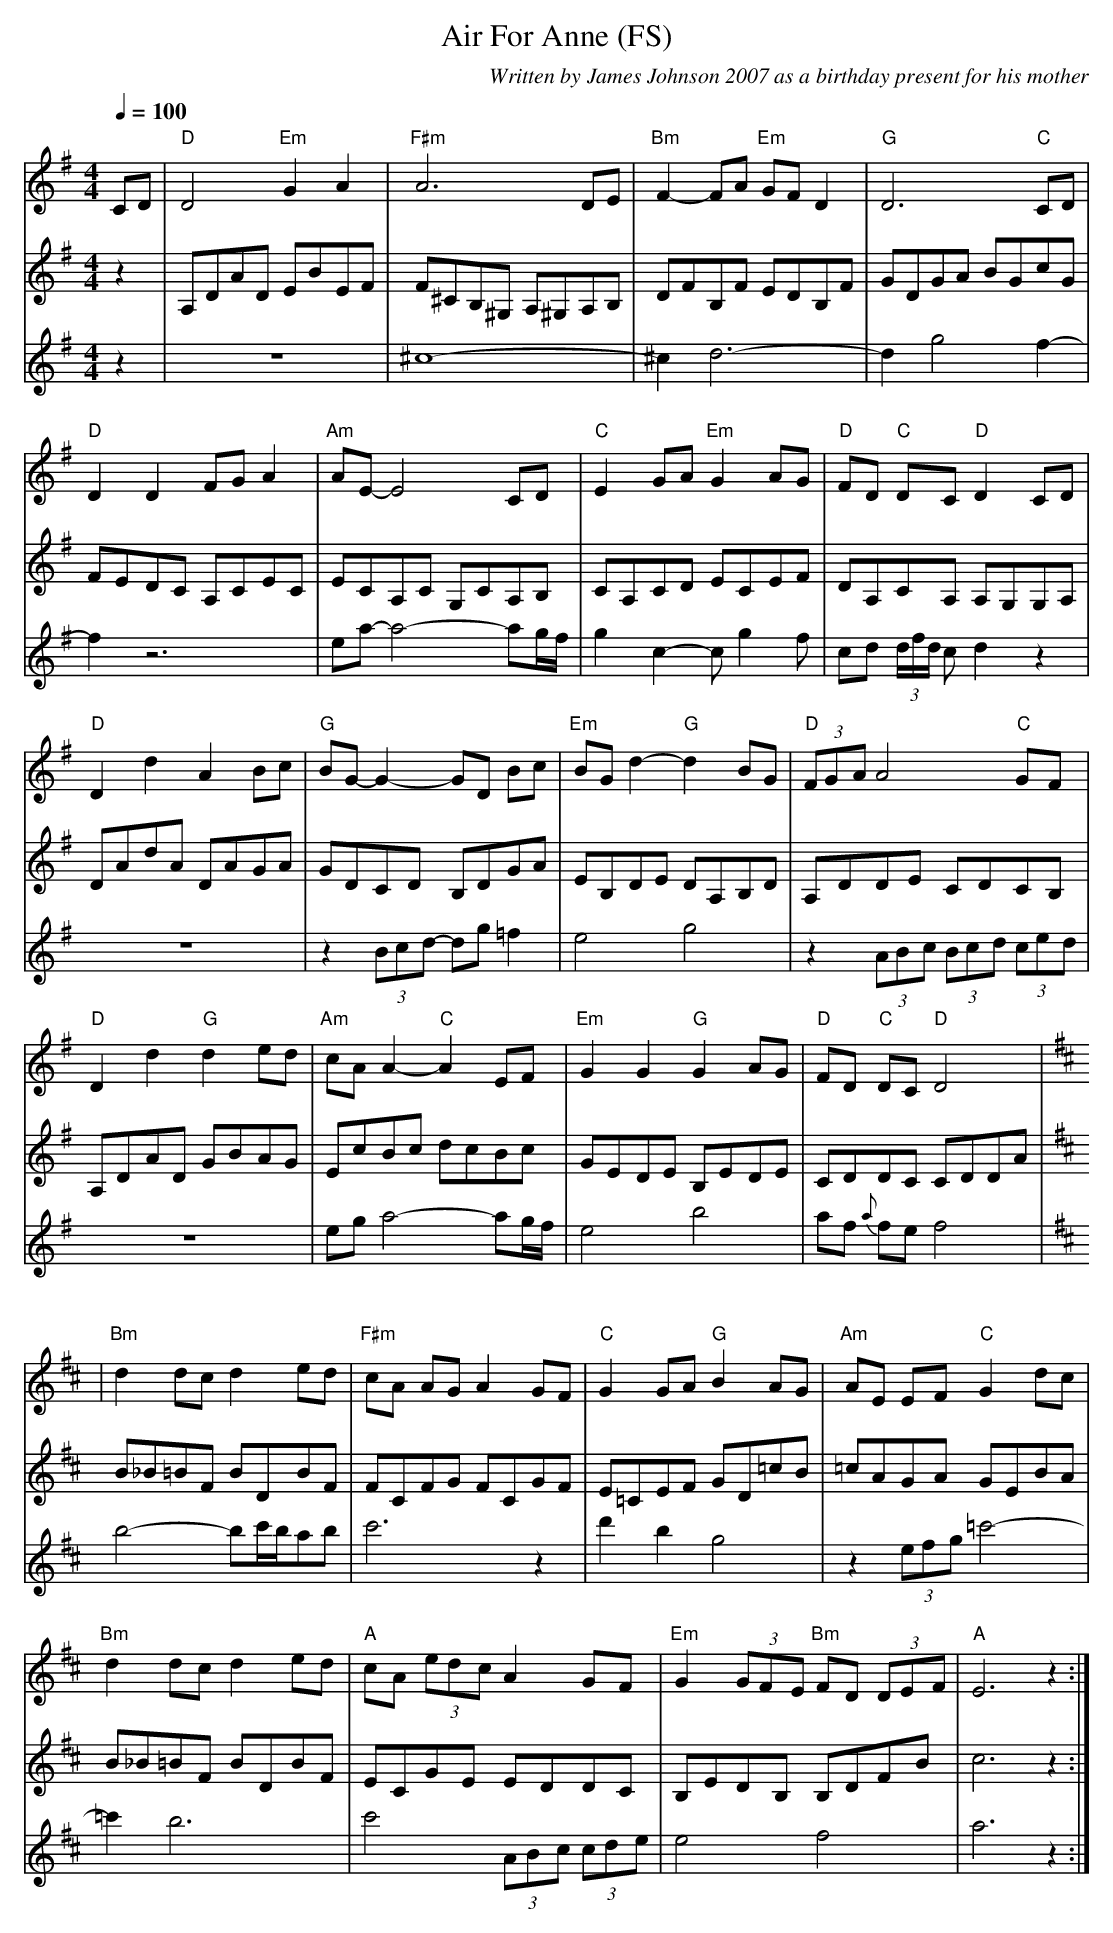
X:1
T:Air For Anne (FS)
C:Written by James Johnson 2007 as a birthday present for his mother
M:4/4
L:1/4
Q:100
V:1
K:G
C/D/|"D"D2 "Em"GA|"F#m"A3D/E/|"Bm"F- F/A/ "Em"G/F/ D|"G"D3 "C"C/D/|
"D"DD F/G/ A|"Am"A/E/-E2 C/D/|"C"E G/A/ "Em"G A/G/|"D"F/D/ "C"D/C/"D"D C/D/|
"D"DdAB/c/|"G"B/G/-G-G/D/ B/c/|"Em"B/G/d-"G"d B/G/|"D"(3F/G/A/ A2 "C"G/F/|
"D"Dd"G"de/d/|"Am"c/A/A-"C"AE/F/|"Em"GG"G"GA/G/|"D"F/D/ "C"D/C/"D"D2|
K:D
|"Bm"dd/c/de/d/|"F#m"c/A/ A/G/A G/F/|"C"G G/A/ "G"B A/G/|"Am"A/E/ E/F/"C"G d/c/|
"Bm"dd/c/de/d/|"A"c/A/ (3e/d/c/ A G/F/|"Em"G (3G/F/E/ "Bm"F/D/ (3D/E/F/|"A"E3z:|
V:2
K:G
z|A,/2,D/2A/2D/2 E/2B/2E/2F/2|F/2^C/2B,/2^G,/2 A,/2^G,/2A,/2B,/2|D/F/B,/F/ E/D/B,/F/|G/D/G/A/ B/G/c/G/|
F/E/D/C/ A,/C/E/C/|E/C/A,/C/ G,/C/A,/B,/|C/A,/C/D/ E/C/E/F/|D/A,/C/A,/ A,/G,/G,/A,/|
D/A/d/A/ D/A/G/A/|G/D/C/D/ B,/D/G/A/|E/B,/D/E/ D/A,/B,/D/|A,/d,/d,/e,/ c,/d,/c,/B,/|
A,/2,D/2A/2D/2 G/B/A/G/|E/c/B/c/ d/c/B/c/|G/E/D/E/ B,/E/D/E/|C/D/D/C/ C/D/D/A/|
K:D
B/_B/=B/F/ B/D/B/F/|F/C/F/G/ F/C/G/F/|E/=C/E/F/ G/D/=c/B/|=c/A/G/A/ G/E/B/A/|
B/_B/=B/F/ B/D/B/F/|E/C/G/E/ E/D/D/C/|B,/E/D/B,/ B,/D/F/B/|c3z:|
V:3
z|z4|^c4-|^cd3-|dg2f-|
fz3|e/a/-a2-a/g//f//|gc-c/gf/|c/d/ (3d//f//d// c/dz|
z4|z(3B/c/d/- d/g/=f|e2g2|z(3a,/b,/c/ (3B/c/d/ (3c/e/d/|
z4|e/g/a2-a/g//f//|e2b2|a/f/ {a}f/e/ f2|
K:D
b2-b/c'//b//a/b/|c'3z|d'bg2|z (3e/f/g/=c'2-|
=c'b3|c'2 (3A/B/c/ (3c/d/e/|e2f2|a3z:|
